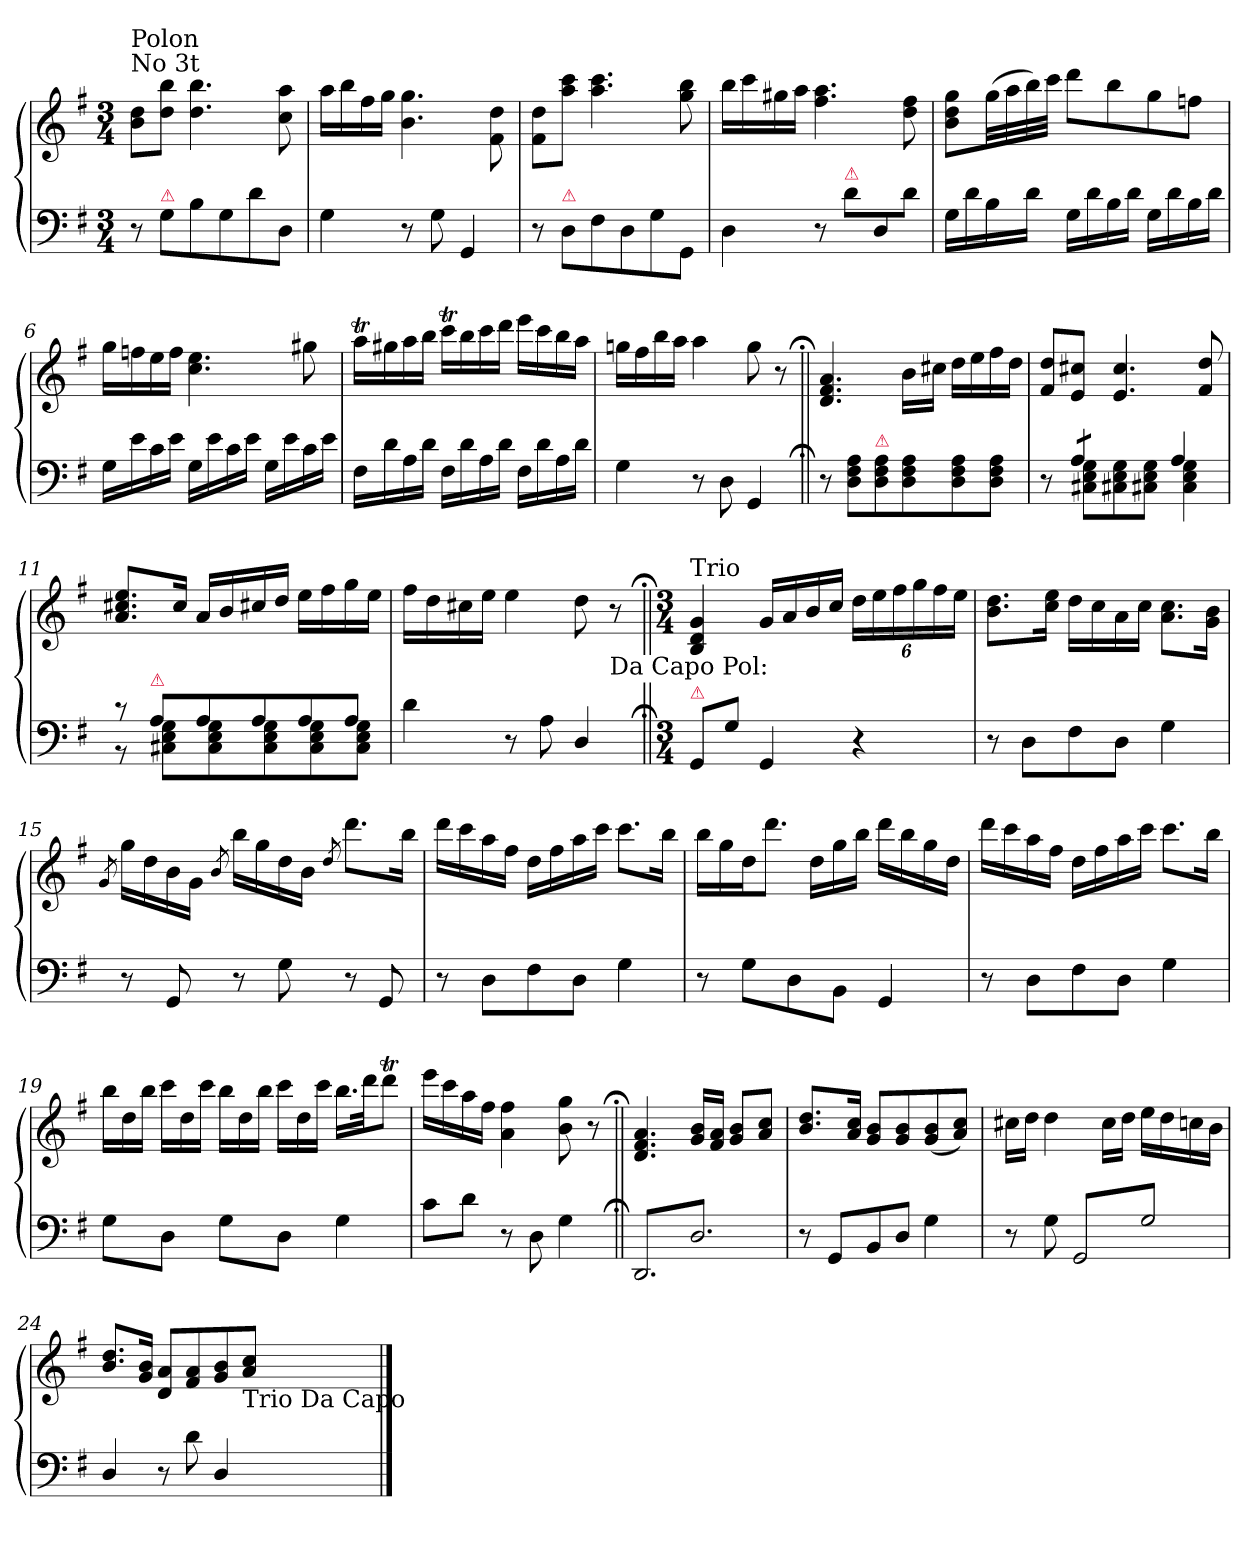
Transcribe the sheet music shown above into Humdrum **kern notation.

**kern	**kern
*part2	*part1
*staff2	*staff1
*clefF4	*clefG2
*k[f#]	*k[f#]
*G:	*G:
*M3/4	*M3/4
=1	=1
!	!LO:TX:a:t=No 3t
!	!LO:TX:a:t=Polon
8r	8b\ 8dd\L
!LO:TX:a:color=crimson:t=⚠	!
8G\L	8dd\ 8bb\J
8B\	4.dd\ 4.bb\
8G\	.
8d\	.
8D/J	8cc\ 8aa\
=2	=2
4G\	16aa\LL
.	16bb\
.	16ff#\
.	16gg\JJ
8r	4.b\ 4.gg\
8G\	.
4GG/	.
.	8f#\ 8dd\
=3	=3
8r	8f#\ 8dd\L
!LO:TX:a:color=crimson:t=⚠	!
8D\L	8aa\ 8ccc\J
8F#\	4.aa\ 4.ccc\
8D\	.
8G\	.
8GG/J	8gg\ 8bb\
=4	=4
4D\	16bb\LL
.	16ccc\
.	16gg#X\
.	16aa\JJ
8r	4.ff#\ 4.aa\
!LO:TX:a:color=crimson:t=⚠	!
8d\L	.
8D/	.
8d\J	8dd\ 8ff#\
=5	=5
16G\LL	8b\ 8dd\ 8gg\L
16d\	.
16B\	(32gg\LL
.	32aa\
16d\JJ	32bb\)
.	32ccc\JJJ
16G\LL	8ddd\L
16d\	.
16B\	8bb\
16d\JJ	.
16G\LL	8gg\
16d\	.
16B\	8ffn\J
16d\JJ	.
=6	=6
16G\LL	16gg\LL
16e\	16ffn\
16c\	16ee\
16e\JJ	16ff\JJ
16G\LL	4.cc\ 4.ee\
16e\	.
16c\	.
16e\JJ	.
16G\LL	.
16e\	.
16c\	8gg#X\
16e\JJ	.
=7	=7
16F#\LL	16aaT\LL
16d\	16gg#X\
16A\	16aa\
16d\JJ	16bb\JJ
16F#\LL	16cccT\LL
16d\	16bb\
16A\	16ccc\
16d\JJ	16ddd\JJ
16F#\LL	16eee\LL
16d\	16ccc\
16A\	16bb\
16d\JJ	16aa\JJ
=8	=8
4G\	16ggn\LL
.	16ff#\
.	16bb\
.	16aa\JJ
8r	4aa\
8D\	.
4GG/	8gg\
.	8r
=9||;	=9||;
8r	4.d/ 4.f#/ 4.a/
8D\ 8F#\ 8A\L	.
!LO:TX:a:color=crimson:t=⚠	!
8D\ 8F#\ 8A\	.
8D\ 8F#\ 8A\	16b\LL
.	16cc#X\JJ
8D\ 8F#\ 8A\	16dd\LL
.	16ee\
8D\ 8F#\ 8A\J	16ff#\
.	16dd\JJ
=10	=10
*^	*
8r	8ryy	8f#/ 8dd/L
*tremolo	*	*
8A/L	8C#X\ 8E\ 8G\L	8e/ 8cc#X/J
8A/J	8C#X\ 8E\ 8G\	4.e/ 4.cc#/
*Xtremolo	*	*
8ryy	8C#X\ 8E\ 8G\J	.
4A/	4C#\ 4E\ 4G\	.
.	.	8f#/ 8dd/
=11	=11	=11
8r	8r	8.a/ 8.cc#X/ 8.ee/L
!LO:TX:a:color=crimson:t=⚠	!	!
8A/L	8C#X\ 8E\ 8G\L	.
.	.	16cc#/Jk
8A/	8C#\ 8E\ 8G\	16a/LL
.	.	16b/
8A/	8C#\ 8E\ 8G\	16cc#X/
.	.	16dd/JJ
8A/	8C#\ 8E\ 8G\	16ee\LL
.	.	16ff#\
8A/J	8C#\ 8E\ 8G\J	16gg\
.	.	16ee\JJ
*v	*v	*
=12	=12
4d\	16ff#\LL
.	16dd\
.	16cc#X\
.	16ee\JJ
8r	4ee\
8A\	.
4D/	8dd\
!	!LO:TX:b:t=Da Capo Pol&colon;
.	8r
=13||;	=13||;
*M3/4	*M3/4
!	!LO:TX:a:t=Trio
!LO:TX:a:color=crimson:t=⚠	!
8GG/L	4B/ 4d/ 4g/
8G\J	.
4GG/	16g/LL
.	16a/
.	16b/
.	16cc/JJ
4r	24dd\LL
.	24ee\
.	24ff#\
.	24gg\
.	24ff#\
.	24ee\JJ
=14	=14
8r	8.b\ 8.dd\L
8D\L	.
.	16cc\ 16ee\Jk
8F#\	16dd\LL
.	16cc\
8D\J	16a\
.	16cc\JJ
4G\	8.a\ 8.cc\L
.	16g\ 16b\Jk
=15	=15
.	8qg/
8r	16gg\LL
.	16dd\
8GG/	16b\
.	16g\JJ
.	8qb/
8r	16bb\LL
.	16gg\
8G\	16dd\
.	16b\JJ
.	8qdd/
8r	8.ddd\L
8GG/	.
.	16bb\Jk
=16	=16
8r	16ddd\LL
.	16ccc\
8D\L	16aa\
.	16ff#\JJ
8F#\	16dd\LL
.	16ff#\
8D\J	16aa\
.	16ccc\JJ
4G\	8.ccc\L
.	16bb\Jk
=17	=17
8r	16bb\LL
.	16gg\
8G\L	16dd\J
!	!LO:N:vis=8.
.	8ddd\J
8D\	.
.	16dd\LL
8BB\J	16gg\
.	16bb\JJ
4GG/	16ddd\LL
.	16bb\
.	16gg\
.	16dd\JJ
=18	=18
8r	16ddd\LL
.	16ccc\
8D\L	16aa\
.	16ff#\JJ
8F#\	16dd\LL
.	16ff#\
8D\J	16aa\
.	16ccc\JJ
4G\	8.ccc\L
.	16bb\Jk
=19	=19
*	*Xtuplet
8G\L	24bb\LL
.	24dd\
.	24bb\JJ
8D\J	24ccc\LL
.	24dd\
.	24ccc\JJ
8G\L	24bb\LL
.	24dd\
.	24bb\JJ
8D\J	24ccc\LL
.	24dd\
.	24ccc\JJ
4G\	16.bb\LL
.	32ddd\JK
.	8dddT\J
=20	=20
8c\L	16eee\LL
.	16ccc\
8d\J	16aa\
.	16ff#\JJ
8r	4a\ 4ff#\
8D\	.
4G\	8b\ 8gg\
.	8r
=21||;	=21||;
!LO:TX:a:color=crimson:t=⚠	!
!LO:TX:a:color=crimson:t=⚠	!
*tremolo	*
8DD/L	4.d/ 4.f#/ 4.a/
8D/	.
8DD/	.
8D/	16g/ 16b/LL
.	16f#/ 16a/JJ
8DD/	8g/ 8b/L
8D/J	8a/ 8cc/J
*Xtremolo	*
=22	=22
8r	8.b/ 8.dd/L
8GG/L	.
.	16a/ 16cc/Jk
8BB/	8g/ 8b/L
8D/J	8g/ 8b/
4G\	(8g/ 8b/
.	8a/ 8cc/J)
=23	=23
8r	16cc#X\LL
.	16dd\JJ
8G\	4dd\
!LO:TX:a:color=crimson:t=⚠	!
!LO:TX:a:color=crimson:t=⚠	!
*tremolo	*
8GG/L	.
8G/	16cc#\LL
.	16dd\JJ
8GG/	16ee\LL
.	16dd\
8G/J	16ccn\
*Xtremolo	*
.	16b\JJ
=24	=24
4D/	8.b/ 8.dd/L
.	.
.	16g/ 16b/Jk
8r	8d/ 8a/L
8d\	8f#/ 8a/
4D/	8g/ 8b/
!	!LO:TX:b:t=Trio Da Capo
.	8a/ 8cc/J
==	==
*-	*-
